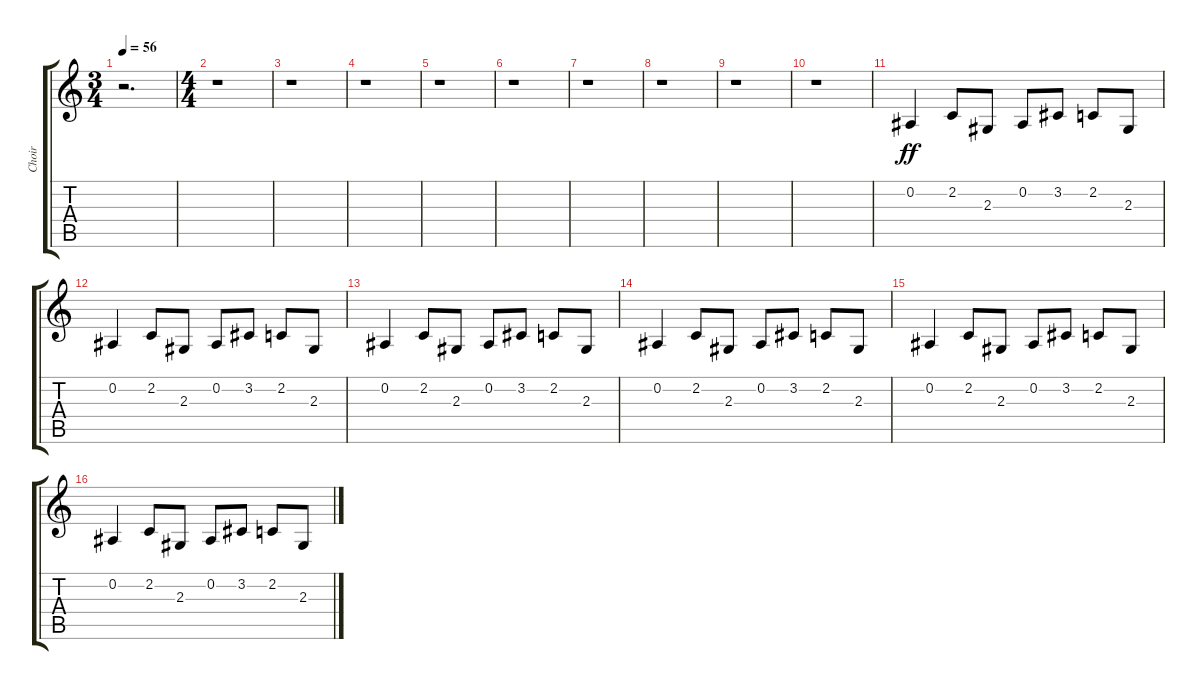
\track ("Choir" "Choir") {instrument choiraahs}
\staff {score tabs}
\tuning (Eb4 Bb3 Gb3 Db3 Ab2 Eb2) {hide}
\ts (3 4)
\tempo 56
\clef g2
\ks c
r.2{d dy ff} |
\ts (4 4)
r.1 |
r.1 |
r.1 |
r.1 |
r.1 |
r.1 |
r.1 |
r.1 |
r.1 |
0.2.4 2.2.8 2.3.8 0.2.8 3.2.8 2.2.8 2.3.8 |
0.2.4 2.2.8 2.3.8 0.2.8 3.2.8 2.2.8 2.3.8 |
0.2.4 2.2.8 2.3.8 0.2.8 3.2.8 2.2.8 2.3.8 |
0.2.4 2.2.8 2.3.8 0.2.8 3.2.8 2.2.8 2.3.8 |
0.2.4 2.2.8 2.3.8 0.2.8 3.2.8 2.2.8 2.3.8 |
0.2.4 2.2.8 2.3.8 0.2.8 3.2.8 2.2.8 2.3.8
